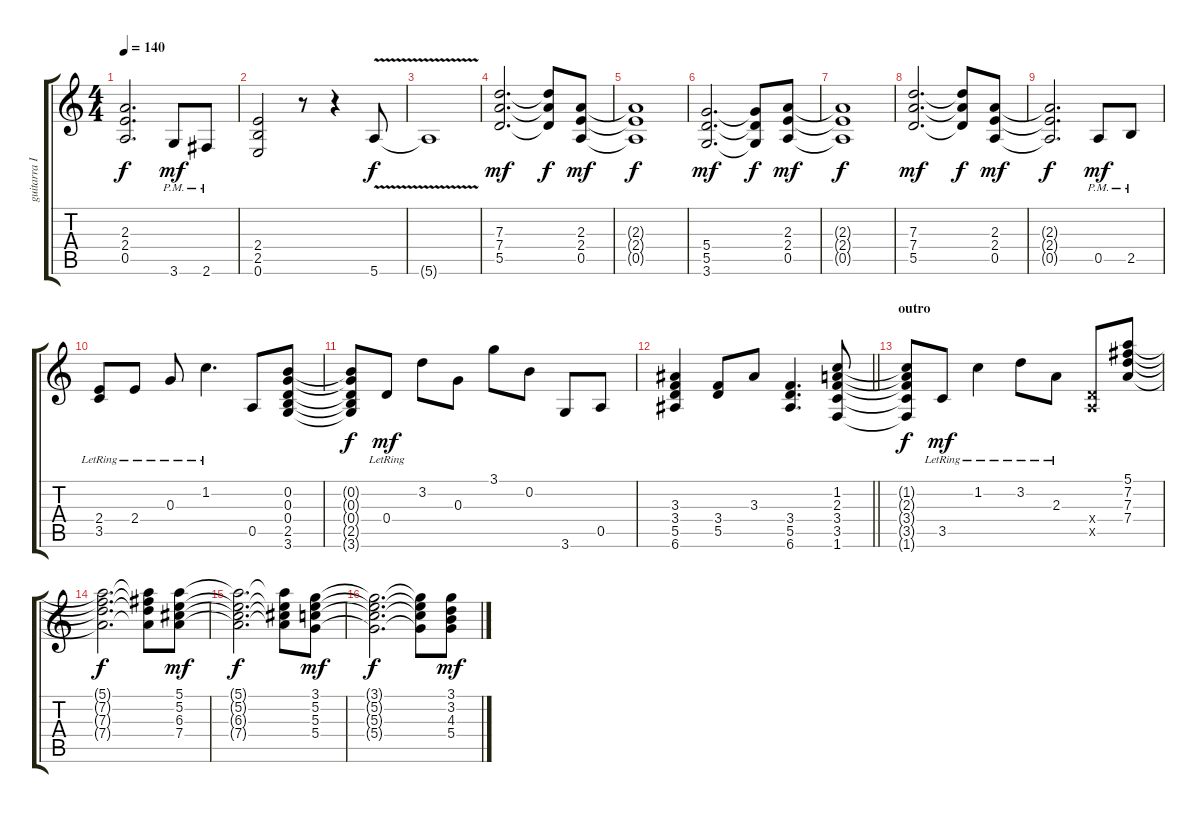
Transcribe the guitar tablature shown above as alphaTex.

\track ("guitarra III [rítmica derecha ]" "guitarra I") {instrument distortionguitar}
\staff {score tabs}
\tuning (E4 B3 G3 D3 A2 E2) {hide}
\ts (4 4)
\tempo 140
\clef g2
\ks c
(2.3{t} 2.4{t} 0.5{t}).2{d dy f} 3.6{pm}.8{dy mf} 2.6{pm}.8 |
(2.4 2.5 0.6).2 r.8 r.4 5.6{v}.8{dy f} |
5.6{v t}.1 |
(7.3 7.4 5.5).2{d dy mf} (7.3{t} 7.4{t} 5.5{t}).8{dy f} (2.3 2.4 0.5).8{dy mf} |
(2.3{t} 2.4{t} 0.5{t}).1{dy f} |
(5.4 5.5 3.6).2{d dy mf} (5.4{t} 5.5{t} 3.6{t}).8{dy f} (2.3 2.4 0.5).8{dy mf} |
(2.3{t} 2.4{t} 0.5{t}).1{dy f} |
(7.3 7.4 5.5).2{d dy mf} (7.3{t} 7.4{t} 5.5{t}).8{dy f} (2.3 2.4 0.5).8{dy mf} |
(2.3{t} 2.4{t} 0.5{t}).2{d dy f} 0.5{pm}.8{dy mf} 2.5{pm}.8 |
(2.4{lr} 3.5{lr}).8 2.4{lr}.8 0.3{lr}.8 1.2{lr}.4{d} 0.5.8 (0.2 0.3 0.4 2.5 3.6).8 |
(0.2{t} 0.3{t} 0.4{t} 2.5{t} 3.6{t}).8{dy f} 0.4{lr}.8{dy mf} 3.2.8 0.3.8 3.1.8 0.2.8 3.6.8 0.5.8 |
\barLineRight lightlight
(3.3 3.4 5.5 6.6).4 (3.4 5.5).8 3.3.8 (3.4 5.5 6.6).4{d} (1.2 2.3 3.4 3.5 1.6).8 |
\section ("" "outro")
(1.2{t} 2.3{t} 3.4{t} 3.5{t} 1.6{t}).8{dy f} 3.5{lr}.8{dy mf} 1.2{lr}.4 3.2{lr}.8 2.3{lr}.8 (0.4{x} 0.5{x}).8 (5.1 7.2 7.3 7.4).8 |
(5.1{t} 7.2{t} 7.3{t} 7.4{t}).2{d dy f} (5.1{t} 7.2{t} 7.3{t} 7.4{t}).8 (5.1 5.2 6.3 7.4).8{dy mf} |
(5.1{t} 5.2{t} 6.3{t} 7.4{t}).2{d dy f} (5.1{t} 5.2{t} 6.3{t} 7.4{t}).8 (3.1 5.2 5.3 5.4).8{dy mf} |
(3.1{t} 5.2{t} 5.3{t} 5.4{t}).2{d dy f} (3.1{t} 5.2{t} 5.3{t} 5.4{t}).8 (3.1 3.2 4.3 5.4).8{dy mf}
